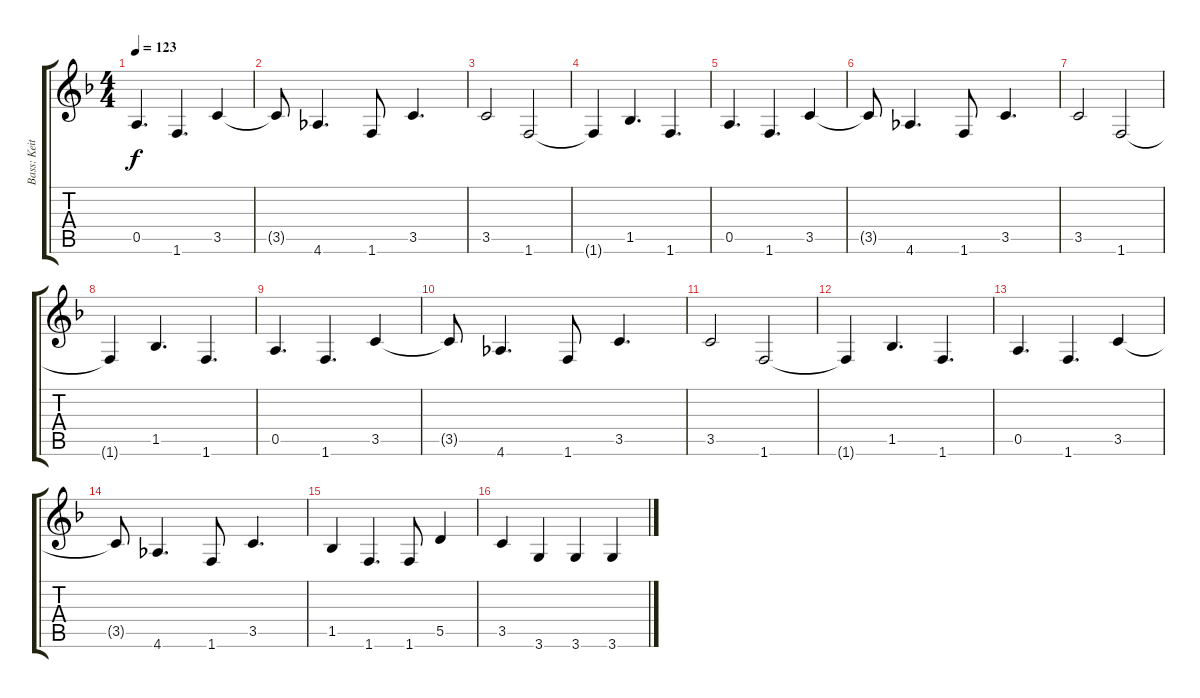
\track ("Bass: Keith" "Bass: Keit") {instrument electricbassfinger}
\staff {score tabs}
\tuning (E4 B3 G3 D3 A2 E2) {hide}
\ts (4 4)
\tempo 123
\clef g2
\ks f
0.5.4{d dy f} 1.6.4{d} 3.5.4 |
3.5{t}.8 4.6.4{d} 1.6.8 3.5.4{d} |
3.5.2 1.6.2 |
1.6{t}.4 1.5.4{d} 1.6.4{d} |
0.5.4{d} 1.6.4{d} 3.5.4 |
3.5{t}.8 4.6.4{d} 1.6.8 3.5.4{d} |
3.5.2 1.6.2 |
1.6{t}.4 1.5.4{d} 1.6.4{d} |
0.5.4{d} 1.6.4{d} 3.5.4 |
3.5{t}.8 4.6.4{d} 1.6.8 3.5.4{d} |
3.5.2 1.6.2 |
1.6{t}.4 1.5.4{d} 1.6.4{d} |
0.5.4{d} 1.6.4{d} 3.5.4 |
3.5{t}.8 4.6.4{d} 1.6.8 3.5.4{d} |
1.5.4 1.6.4{d} 1.6.8 5.5.4 |
3.5.4 3.6.4 3.6.4 3.6.4
